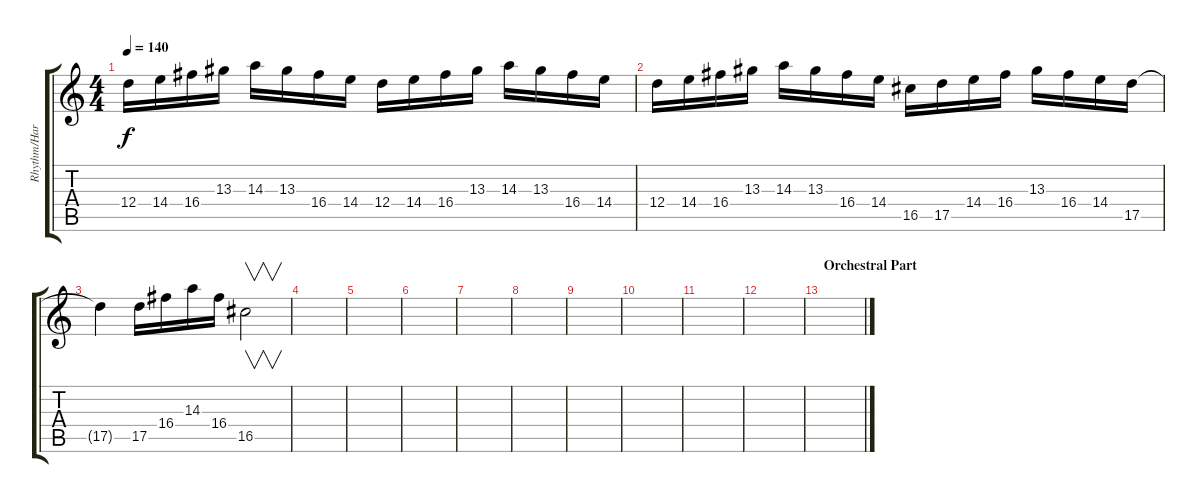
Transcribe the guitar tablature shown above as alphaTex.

\track ("Rhythm/Harmony" "Rhythm/Har") {instrument distortionguitar}
\staff {score tabs}
\tuning (E4 B3 G3 D3 A2 E2) {hide}
\ts (4 4)
\tempo 140
\clef g2
\ks c
12.4.16{dy f} 14.4.16 16.4.16 13.3.16 14.3.16 13.3.16 16.4.16 14.4.16 12.4.16 14.4.16 16.4.16 13.3.16 14.3.16 13.3.16 16.4.16 14.4.16 |
12.4.16 14.4.16 16.4.16 13.3.16 14.3.16 13.3.16 16.4.16 14.4.16 16.5.16 17.5.16 14.4.16 16.4.16 13.3.16 16.4.16 14.4.16 17.5.16 |
17.5{t}.4 17.5.16 16.4.16 14.3.16 16.4.16 16.5.2{v} |
|
|
|
|
|
|
|
|
|
\section ("" "Orchestral Part")
